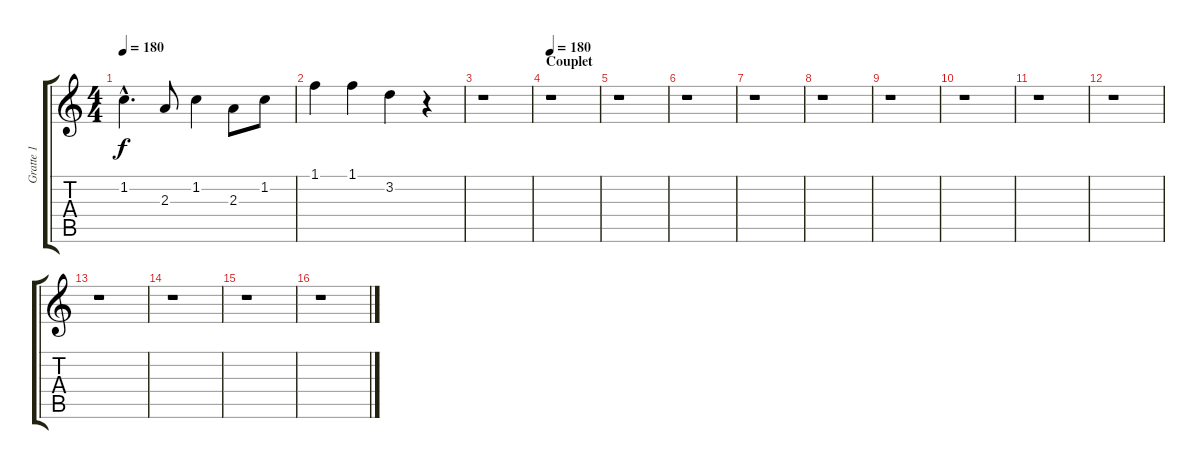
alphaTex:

\track ("Gratte 1" "Gratte 1") {instrument overdrivenguitar}
\staff {score tabs}
\tuning (E4 B3 G3 D3 A2 E2) {hide}
\ts (4 4)
\tempo 180
\clef g2
\ks c
1.2{hac}.4{d dy f} 2.3.8 1.2.4 2.3.8 1.2.8 |
1.1.4 1.1.4 3.2.4 r.4 |
r.1 |
\section ("" "Couplet")
\tempo 180
r.1 |
r.1 |
r.1 |
r.1 |
r.1 |
r.1 |
r.1 |
r.1 |
r.1 |
r.1 |
r.1 |
r.1 |
r.1
